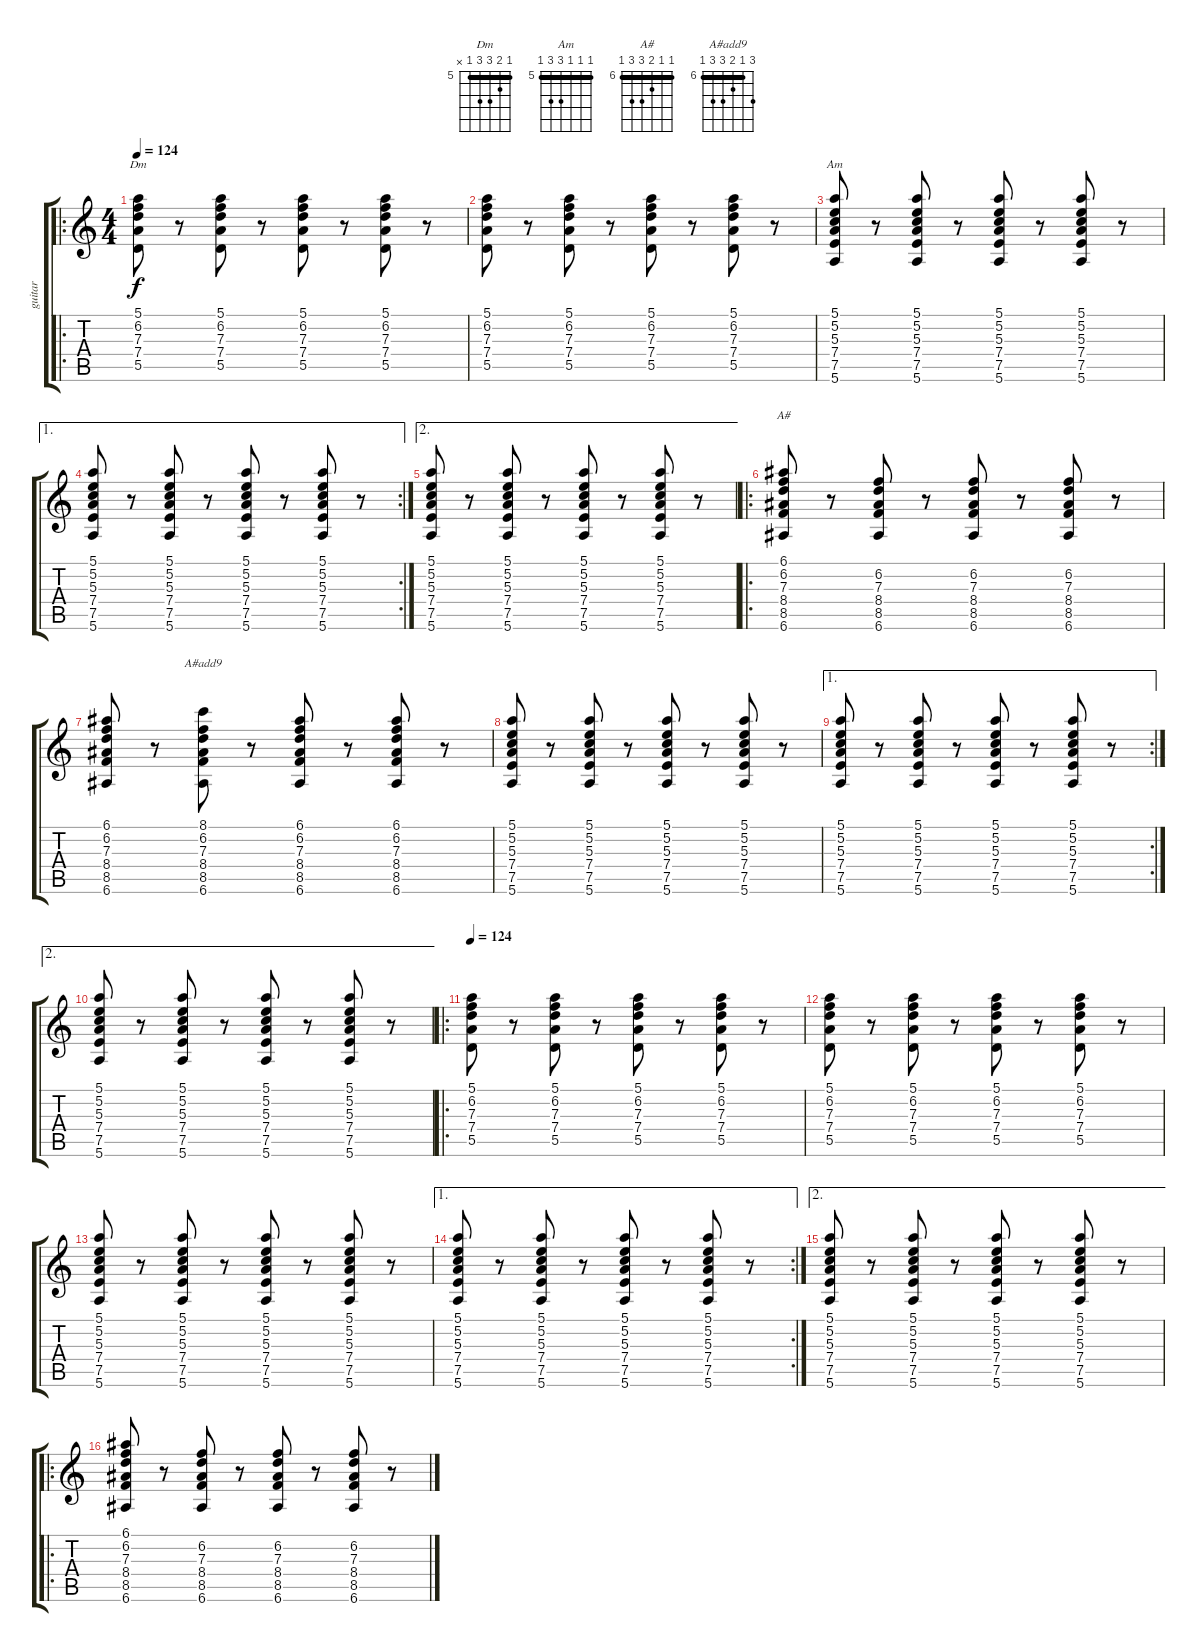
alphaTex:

\track ("guitar" "guitar") {instrument acousticguitarsteel}
\staff {score tabs}
\tuning (E4 B3 G3 D3 A2 E2) {hide}
\chord ("Dm" 5 6 7 7 5 x) {firstfret 5 barre 5}
\chord ("Am" 5 5 5 7 7 5) {firstfret 5 barre 5}
\chord ("A#" 6 6 7 8 8 6) {firstfret 6 barre 6}
\chord ("A#add9" 8 6 7 8 8 6) {firstfret 6 barre 6}
\ro
\ts (4 4)
\tempo 124
\clef g2
\ks c
(5.1 6.2 7.3 7.4 5.5).8{ch "Dm" dy f} r.8 (5.1 6.2 7.3 7.4 5.5).8 r.8 (5.1 6.2 7.3 7.4 5.5).8 r.8 (5.1 6.2 7.3 7.4 5.5).8 r.8 |
(5.1 6.2 7.3 7.4 5.5).8 r.8 (5.1 6.2 7.3 7.4 5.5).8 r.8 (5.1 6.2 7.3 7.4 5.5).8 r.8 (5.1 6.2 7.3 7.4 5.5).8 r.8 |
(5.1 5.2 5.3 7.4 7.5 5.6).8{ch "Am"} r.8 (5.1 5.2 5.3 7.4 7.5 5.6).8 r.8 (5.1 5.2 5.3 7.4 7.5 5.6).8 r.8 (5.1 5.2 5.3 7.4 7.5 5.6).8 r.8 |
\ae 1
\rc 2
(5.1 5.2 5.3 7.4 7.5 5.6).8 r.8 (5.1 5.2 5.3 7.4 7.5 5.6).8 r.8 (5.1 5.2 5.3 7.4 7.5 5.6).8 r.8 (5.1 5.2 5.3 7.4 7.5 5.6).8 r.8 |
\ae 2
(5.1 5.2 5.3 7.4 7.5 5.6).8 r.8 (5.1 5.2 5.3 7.4 7.5 5.6).8 r.8 (5.1 5.2 5.3 7.4 7.5 5.6).8 r.8 (5.1 5.2 5.3 7.4 7.5 5.6).8 r.8 |
\ro
(6.1 6.2 7.3 8.4 8.5 6.6).8{ch "A#"} r.8 (6.2 7.3 8.4 8.5 6.6).8 r.8 (6.2 7.3 8.4 8.5 6.6).8 r.8 (6.2 7.3 8.4 8.5 6.6).8 r.8 |
(6.1 6.2 7.3 8.4 8.5 6.6).8 r.8 (8.1 6.2 7.3 8.4 8.5 6.6).8{ch "A#add9"} r.8 (6.1 6.2 7.3 8.4 8.5 6.6).8 r.8 (6.1 6.2 7.3 8.4 8.5 6.6).8 r.8 |
(5.1 5.2 5.3 7.4 7.5 5.6).8 r.8 (5.1 5.2 5.3 7.4 7.5 5.6).8 r.8 (5.1 5.2 5.3 7.4 7.5 5.6).8 r.8 (5.1 5.2 5.3 7.4 7.5 5.6).8 r.8 |
\ae 1
\rc 2
(5.1 5.2 5.3 7.4 7.5 5.6).8 r.8 (5.1 5.2 5.3 7.4 7.5 5.6).8 r.8 (5.1 5.2 5.3 7.4 7.5 5.6).8 r.8 (5.1 5.2 5.3 7.4 7.5 5.6).8 r.8 |
\ae 2
(5.1 5.2 5.3 7.4 7.5 5.6).8 r.8 (5.1 5.2 5.3 7.4 7.5 5.6).8 r.8 (5.1 5.2 5.3 7.4 7.5 5.6).8 r.8 (5.1 5.2 5.3 7.4 7.5 5.6).8 r.8 |
\ro
\tempo 124
(5.1 6.2 7.3 7.4 5.5).8 r.8 (5.1 6.2 7.3 7.4 5.5).8 r.8 (5.1 6.2 7.3 7.4 5.5).8 r.8 (5.1 6.2 7.3 7.4 5.5).8 r.8 |
(5.1 6.2 7.3 7.4 5.5).8 r.8 (5.1 6.2 7.3 7.4 5.5).8 r.8 (5.1 6.2 7.3 7.4 5.5).8 r.8 (5.1 6.2 7.3 7.4 5.5).8 r.8 |
(5.1 5.2 5.3 7.4 7.5 5.6).8 r.8 (5.1 5.2 5.3 7.4 7.5 5.6).8 r.8 (5.1 5.2 5.3 7.4 7.5 5.6).8 r.8 (5.1 5.2 5.3 7.4 7.5 5.6).8 r.8 |
\ae 1
\rc 2
(5.1 5.2 5.3 7.4 7.5 5.6).8 r.8 (5.1 5.2 5.3 7.4 7.5 5.6).8 r.8 (5.1 5.2 5.3 7.4 7.5 5.6).8 r.8 (5.1 5.2 5.3 7.4 7.5 5.6).8 r.8 |
\ae 2
(5.1 5.2 5.3 7.4 7.5 5.6).8 r.8 (5.1 5.2 5.3 7.4 7.5 5.6).8 r.8 (5.1 5.2 5.3 7.4 7.5 5.6).8 r.8 (5.1 5.2 5.3 7.4 7.5 5.6).8 r.8 |
\ro
(6.1 6.2 7.3 8.4 8.5 6.6).8 r.8 (6.2 7.3 8.4 8.5 6.6).8 r.8 (6.2 7.3 8.4 8.5 6.6).8 r.8 (6.2 7.3 8.4 8.5 6.6).8 r.8
